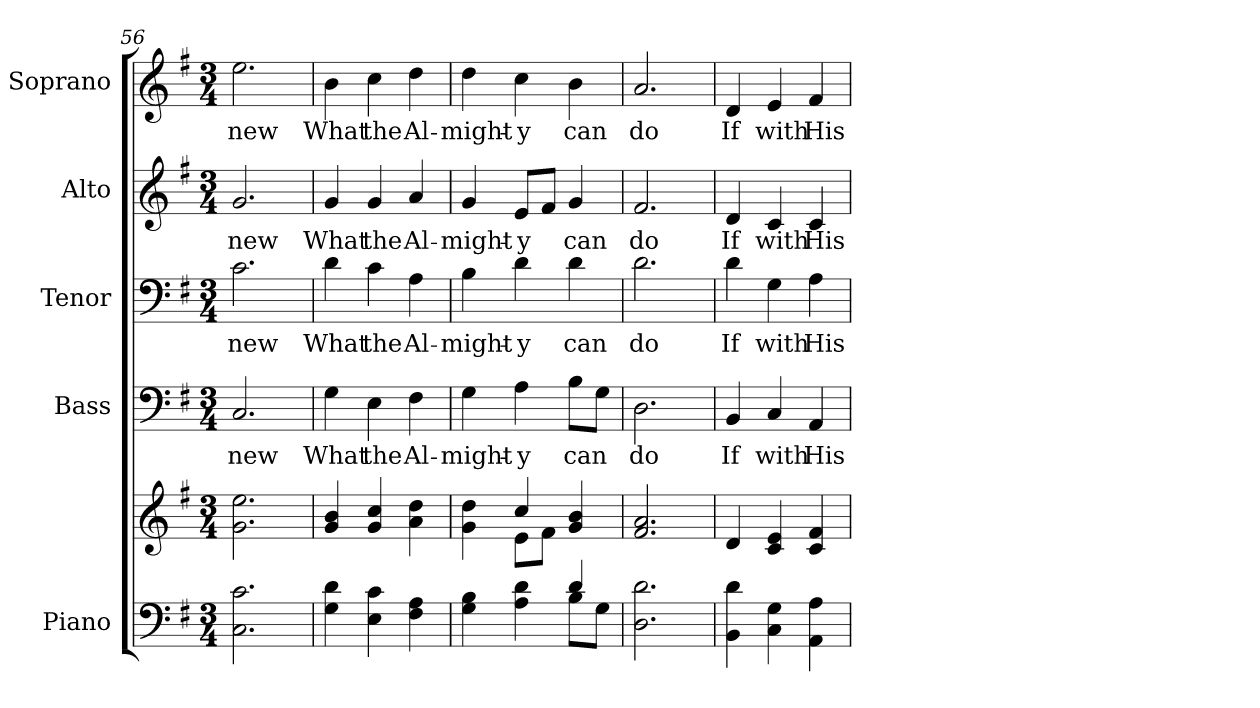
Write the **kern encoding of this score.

**kern	**kern	**kern	**text	**kern	**text	**kern	**text	**kern	**text
*part5	*part5	*part4	*part4	*part3	*part3	*part2	*part2	*part1	*part1
*staff6	*staff5	*staff4	*staff4	*staff3	*staff3	*staff2	*staff2	*staff1	*staff1
*I"Piano	*	*I"Bass	*	*I"Tenor	*	*I"Alto	*	*I"Soprano	*
*I'Pno.	*	*I'B.	*	*I'T.	*	*I'A.	*	*I'S.	*
*clefF4	*clefG2	*clefF4	*	*clefF4	*	*clefG2	*	*clefG2	*
*k[f#]	*k[f#]	*k[f#]	*	*k[f#]	*	*k[f#]	*	*k[f#]	*
*G:	*G:	*G:	*	*G:	*	*G:	*	*G:	*
*M3/4	*M3/4	*M3/4	*	*M3/4	*	*M3/4	*	*M3/4	*
=56	=56	=56	=56	=56	=56	=56	=56	=56	=56
!	!	!	!LO:LY:b:color=#000000	!	!	!	!	!	!
!	!	!	!	!	!LO:LY:b:color=#000000	!	!	!	!
!	!	!	!	!	!	!	!LO:LY:b:color=#000000	!	!
!	!	!	!	!	!	!	!	!	!LO:LY:b:color=#000000
2.Ci\ 2.ci	2.gi\ 2.eei	2.Ci/	-new	2.ci\	-new	2.gi/	-new	2.eei\	-new
=57	=57	=57	=57	=57	=57	=57	=57	=57	=57
!	!	!	!LO:LY:b:color=#000000	!	!	!	!	!	!
!	!	!	!	!	!LO:LY:b:color=#000000	!	!	!	!
!	!	!	!	!	!	!	!LO:LY:b:color=#000000	!	!
!	!	!	!	!	!	!	!	!	!LO:LY:b:color=#000000
4Gi\ 4di	4gi/ 4bi	4Gi\	What	4di\	What	4gi/	What	4bi\	What
!	!	!	!LO:LY:b:color=#000000	!	!	!	!	!	!
!	!	!	!	!	!LO:LY:b:color=#000000	!	!	!	!
!	!	!	!	!	!	!	!LO:LY:b:color=#000000	!	!
!	!	!	!	!	!	!	!	!	!LO:LY:b:color=#000000
4Ei\ 4ci	4gi/ 4cci	4Ei\	the	4ci\	the	4gi/	the	4cci\	the
!	!	!	!LO:LY:b:color=#000000	!	!	!	!	!	!
!	!	!	!	!	!LO:LY:b:color=#000000	!	!	!	!
!	!	!	!	!	!	!	!LO:LY:b:color=#000000	!	!
!	!	!	!	!	!	!	!	!	!LO:LY:b:color=#000000
4F#i\ 4Ai	4ai\ 4ddi	4F#i\	Al-	4Ai\	Al-	4ai/	Al-	4ddi\	Al-
!!LO:PB:g=z
=58	=58	=58	=58	=58	=58	=58	=58	=58	=58
*^	*^	*	*	*	*	*	*	*	*
!	!	!	!	!	!LO:LY:b:color=#000000	!	!	!	!	!	!
!	!	!	!	!	!	!	!LO:LY:b:color=#000000	!	!	!	!
!	!	!	!	!	!	!	!	!	!LO:LY:b:color=#000000	!	!
!	!	!	!	!	!	!	!	!	!	!	!LO:LY:b:color=#000000
4Gi\ 4Bi	2ryy	4gi\ 4ddi	4ryy	4Gi\	-might-	4Bi\	-might-	4gi/	-might-	4ddi\	-might-
!	!	!	!	!	!LO:LY:b:color=#000000	!	!	!	!	!	!
!	!	!	!	!	!	!	!LO:LY:b:color=#000000	!	!	!	!
!	!	!	!	!	!	!	!	!	!LO:LY:b:color=#000000	!	!
!	!	!	!	!	!	!	!	!	!	!	!LO:LY:b:color=#000000
4Ai\ 4di	.	4cci/	8ei\L	4Ai\	-y	4di\	-y	8ei/L	-y	4cci\	-y
.	.	.	8f#i\J	.	.	.	.	8f#i/J	.	.	.
!	!	!	!	!	!LO:LY:b:color=#000000	!	!	!	!	!	!
!	!	!	!	!	!	!	!LO:LY:b:color=#000000	!	!	!	!
!	!	!	!	!	!	!	!	!	!LO:LY:b:color=#000000	!	!
!	!	!	!	!	!	!	!	!	!	!	!LO:LY:b:color=#000000
4di/	8Bi\L	4gi/ 4bi	4ryy	8Bi\L	can	4di\	can	4gi/	can	4bi\	can
.	8Gi\J	.	.	8Gi\J	.	.	.	.	.	.	.
*v	*v	*	*	*	*	*	*	*	*	*	*
*	*v	*v	*	*	*	*	*	*	*	*
=59	=59	=59	=59	=59	=59	=59	=59	=59	=59
*^	*	*	*	*	*	*	*	*	*
!	!	!	!	!LO:LY:b:color=#000000	!	!	!	!	!	!
*v	*v	*	*	*	*	*	*	*	*	*
*^	*	*	*	*	*	*	*	*	*
!	!	!	!	!	!	!LO:LY:b:color=#000000	!	!	!	!
*v	*v	*	*	*	*	*	*	*	*	*
*^	*	*	*	*	*	*	*	*	*
!	!	!	!	!	!	!	!	!LO:LY:b:color=#000000	!	!
*v	*v	*	*	*	*	*	*	*	*	*
*^	*	*	*	*	*	*	*	*	*
!	!	!	!	!	!	!	!	!	!	!LO:LY:b:color=#000000
*v	*v	*	*	*	*	*	*	*	*	*
2.Di\ 2.di	2.f#i/ 2.ai	2.Di\	do	2.di\	do	2.f#i/	do	2.ai/	do
=60	=60	=60	=60	=60	=60	=60	=60	=60	=60
!	!	!	!LO:LY:b:color=#000000	!	!	!	!	!	!
!	!	!	!	!	!LO:LY:b:color=#000000	!	!	!	!
!	!	!	!	!	!	!	!LO:LY:b:color=#000000	!	!
!	!	!	!	!	!	!	!	!	!LO:LY:b:color=#000000
4BBi\ 4di	4di/	4BBi/	If	4di\	If	4di/	If	4di/	If
!	!	!	!LO:LY:b:color=#000000	!	!	!	!	!	!
!	!	!	!	!	!LO:LY:b:color=#000000	!	!	!	!
!	!	!	!	!	!	!	!LO:LY:b:color=#000000	!	!
!	!	!	!	!	!	!	!	!	!LO:LY:b:color=#000000
4Ci\ 4Gi	4ci/ 4ei	4Ci/	with	4Gi\	with	4ci/	with	4ei/	with
!	!	!	!LO:LY:b:color=#000000	!	!	!	!	!	!
!	!	!	!	!	!LO:LY:b:color=#000000	!	!	!	!
!	!	!	!	!	!	!	!LO:LY:b:color=#000000	!	!
!	!	!	!	!	!	!	!	!	!LO:LY:b:color=#000000
4AAi\ 4Ai	4ci/ 4f#i	4AAi/	His	4Ai\	His	4ci/	His	4f#i/	His
=	=	=	=	=	=	=	=	=	=
*-	*-	*-	*-	*-	*-	*-	*-	*-	*-
